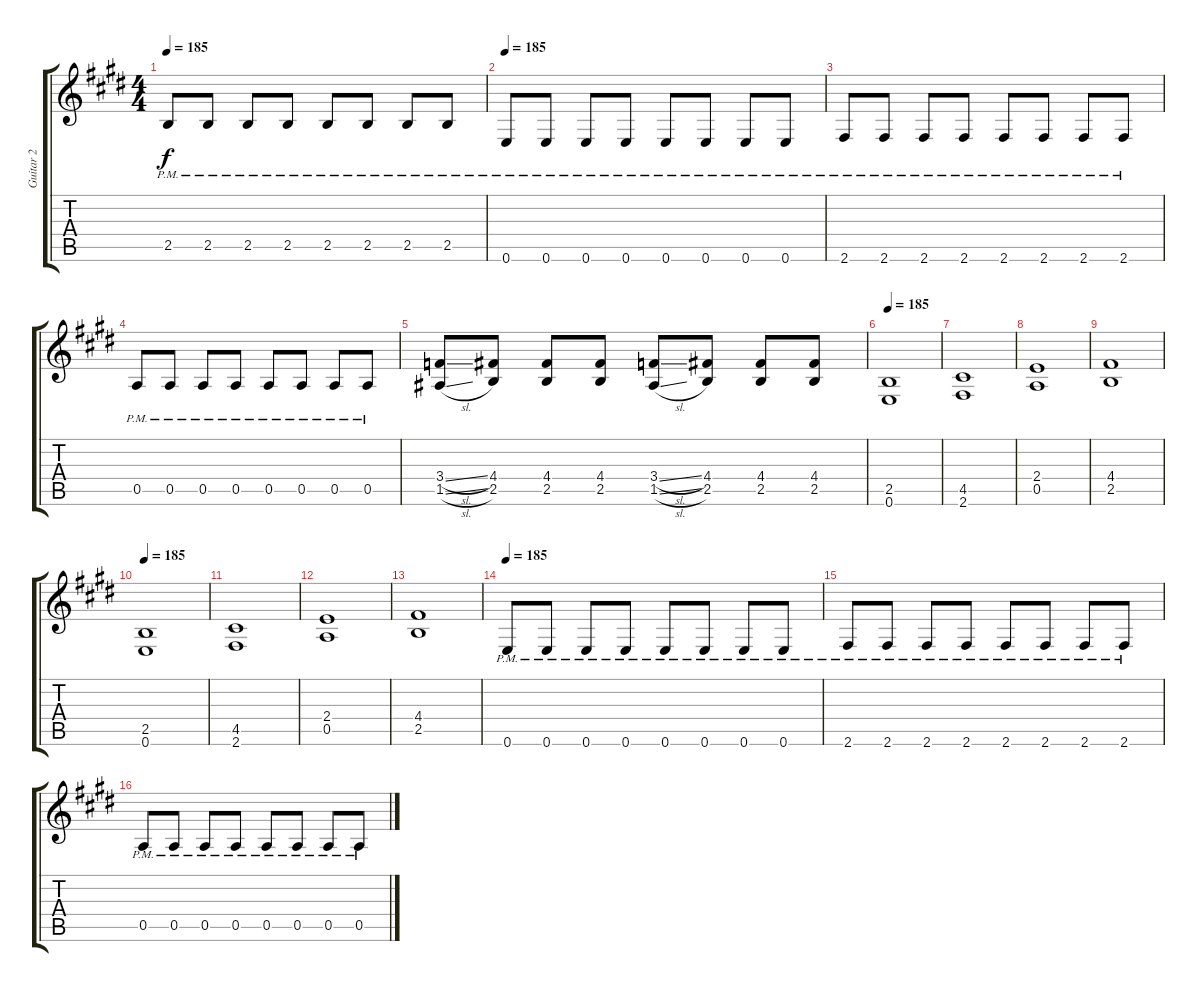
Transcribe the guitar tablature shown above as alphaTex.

\track ("Guitar 2" "Guitar 2") {instrument distortionguitar}
\staff {score tabs}
\tuning (E4 B3 G3 D3 A2 E2) {hide}
\ts (4 4)
\tempo 185
\clef g2
\ks e
2.5{pm}.8{dy f} 2.5{pm}.8 2.5{pm}.8 2.5{pm}.8 2.5{pm}.8 2.5{pm}.8 2.5{pm}.8 2.5{pm}.8 |
\tempo 185
0.6{pm}.8 0.6{pm}.8 0.6{pm}.8 0.6{pm}.8 0.6{pm}.8 0.6{pm}.8 0.6{pm}.8 0.6{pm}.8 |
2.6{pm}.8 2.6{pm}.8 2.6{pm}.8 2.6{pm}.8 2.6{pm}.8 2.6{pm}.8 2.6{pm}.8 2.6{pm}.8 |
0.5{pm}.8 0.5{pm}.8 0.5{pm}.8 0.5{pm}.8 0.5{pm}.8 0.5{pm}.8 0.5{pm}.8 0.5{pm}.8 |
(3.4{sl} 1.5{sl}).8 (4.4 2.5).8 (4.4 2.5).8 (4.4 2.5).8 (3.4{sl} 1.5{sl}).8 (4.4 2.5).8 (4.4 2.5).8 (4.4 2.5).8 |
\tempo 185
(2.5 0.6).1 |
(4.5 2.6).1 |
(2.4 0.5).1 |
(4.4 2.5).1 |
\tempo 185
(2.5 0.6).1 |
(4.5 2.6).1 |
(2.4 0.5).1 |
(4.4 2.5).1 |
\tempo 185
0.6{pm}.8 0.6{pm}.8 0.6{pm}.8 0.6{pm}.8 0.6{pm}.8 0.6{pm}.8 0.6{pm}.8 0.6{pm}.8 |
2.6{pm}.8 2.6{pm}.8 2.6{pm}.8 2.6{pm}.8 2.6{pm}.8 2.6{pm}.8 2.6{pm}.8 2.6{pm}.8 |
0.5{pm}.8 0.5{pm}.8 0.5{pm}.8 0.5{pm}.8 0.5{pm}.8 0.5{pm}.8 0.5{pm}.8 0.5{pm}.8
